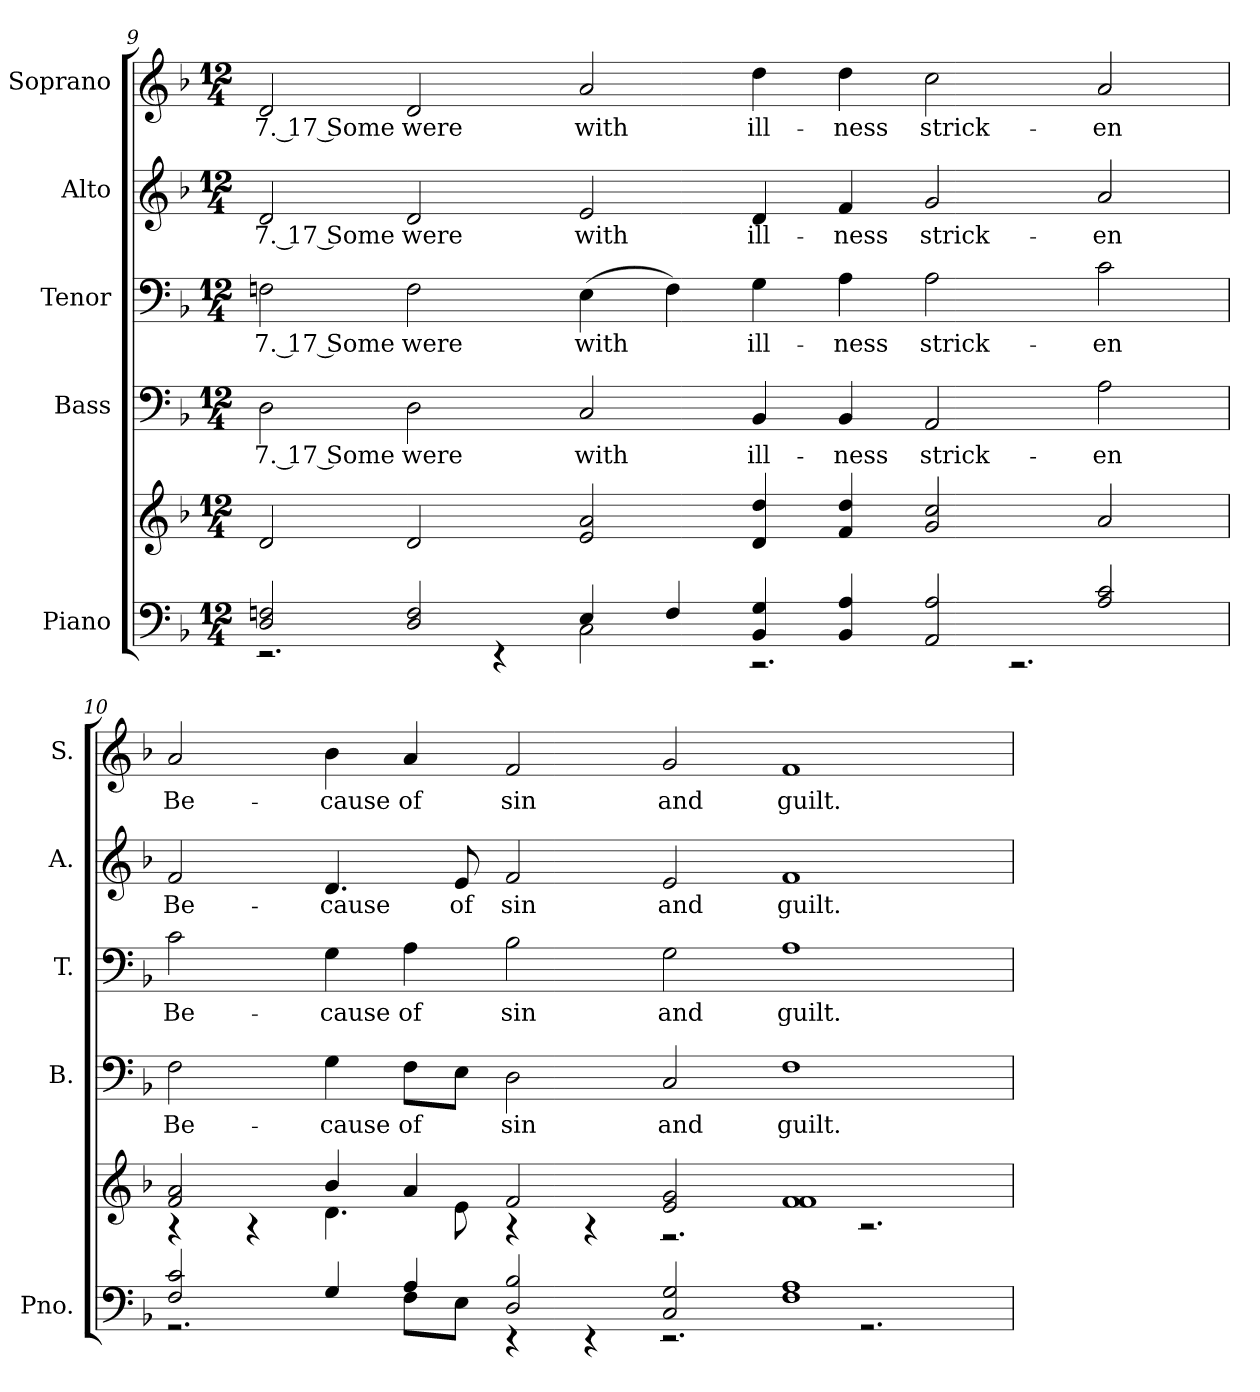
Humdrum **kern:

**kern	**kern	**kern	**text	**kern	**text	**kern	**text	**kern	**text
*part5	*part5	*part4	*part4	*part3	*part3	*part2	*part2	*part1	*part1
*staff6	*staff5	*staff4	*staff4	*staff3	*staff3	*staff2	*staff2	*staff1	*staff1
*I"Piano	*	*I"Bass	*	*I"Tenor	*	*I"Alto	*	*I"Soprano	*
*I'Pno.	*	*I'B.	*	*I'T.	*	*I'A.	*	*I'S.	*
!!LO:PB:g=z
*clefF4	*clefG2	*clefF4	*	*clefF4	*	*clefG2	*	*clefG2	*
*k[b-]	*k[b-]	*k[b-]	*	*k[b-]	*	*k[b-]	*	*k[b-]	*
*F:	*F:	*F:	*	*F:	*	*F:	*	*F:	*
*M12/4	*M12/4	*M12/4	*	*M12/4	*	*M12/4	*	*M12/4	*
=9	=9	=9	=9	=9	=9	=9	=9	=9	=9
*^	*	*	*	*	*	*	*	*	*
!	!	!	!	!LO:LY:b:color=#000000	!	!	!	!	!	!
!	!	!	!	!	!	!LO:LY:b:color=#000000	!	!	!	!
!	!	!	!	!	!	!	!	!LO:LY:b:color=#000000	!	!
!	!	!	!	!	!	!	!	!	!	!LO:LY:b:color=#000000
2Di/ 2Fni	2.r	2di/	2Di\	7. 17 Some	2Fni\	7. 17 Some	2di/	7. 17 Some	2di/	7. 17 Some
!	!	!	!	!LO:LY:b:color=#000000	!	!	!	!	!	!
!	!	!	!	!	!	!LO:LY:b:color=#000000	!	!	!	!
!	!	!	!	!	!	!	!	!LO:LY:b:color=#000000	!	!
!	!	!	!	!	!	!	!	!	!	!LO:LY:b:color=#000000
2Di/ 2Fi	.	2di/	2Di\	were	2Fi\	were	2di/	were	2di/	were
.	4r	.	.	.	.	.	.	.	.	.
!	!	!	!	!LO:LY:b:color=#000000	!	!	!	!	!	!
!	!	!	!	!	!	!LO:LY:b:color=#000000	!	!	!	!
!	!	!	!	!	!	!	!	!LO:LY:b:color=#000000	!	!
!	!	!	!	!	!	!	!	!	!	!LO:LY:b:color=#000000
4Ei/	2Ci\	2ei/ 2ai	2Ci/	with	(4Ei\	with	2ei/	with	2ai/	with
4Fi/	.	.	.	.	4Fi\)	.	.	.	.	.
!	!	!	!	!LO:LY:b:color=#000000	!	!	!	!	!	!
!	!	!	!	!	!	!LO:LY:b:color=#000000	!	!	!	!
!	!	!	!	!	!	!	!	!LO:LY:b:color=#000000	!	!
!	!	!	!	!	!	!	!	!	!	!LO:LY:b:color=#000000
4BB-i/ 4Gi	2.r	4di/ 4ddi	4BB-i/	ill-	4Gi\	ill-	4di/	ill-	4ddi\	ill-
!	!	!	!	!LO:LY:b:color=#000000	!	!	!	!	!	!
!	!	!	!	!	!	!LO:LY:b:color=#000000	!	!	!	!
!	!	!	!	!	!	!	!	!LO:LY:b:color=#000000	!	!
!	!	!	!	!	!	!	!	!	!	!LO:LY:b:color=#000000
4BB-i/ 4Ai	.	4fi/ 4ddi	4BB-i/	-ness	4Ai\	-ness	4fi/	-ness	4ddi\	-ness
!	!	!	!	!LO:LY:b:color=#000000	!	!	!	!	!	!
!	!	!	!	!	!	!LO:LY:b:color=#000000	!	!	!	!
!	!	!	!	!	!	!	!	!LO:LY:b:color=#000000	!	!
!	!	!	!	!	!	!	!	!	!	!LO:LY:b:color=#000000
2AAi/ 2Ai	.	2gi/ 2cci	2AAi/	strick-	2Ai\	strick-	2gi/	strick-	2cci\	strick-
.	2.r	.	.	.	.	.	.	.	.	.
!	!	!	!	!LO:LY:b:color=#000000	!	!	!	!	!	!
!	!	!	!	!	!	!LO:LY:b:color=#000000	!	!	!	!
!	!	!	!	!	!	!	!	!LO:LY:b:color=#000000	!	!
!	!	!	!	!	!	!	!	!	!	!LO:LY:b:color=#000000
2Ai/ 2ci	.	2ai/	2Ai\	-en	2ci\	-en	2ai/	-en	2ai/	-en
!!LO:PB:g=z
=10	=10	=10	=10	=10	=10	=10	=10	=10	=10	=10
*	*	*^	*	*	*	*	*	*	*	*
!	!	!	!	!	!LO:LY:b:color=#000000	!	!	!	!	!	!
!	!	!	!	!	!	!	!LO:LY:b:color=#000000	!	!	!	!
!	!	!	!	!	!	!	!	!	!LO:LY:b:color=#000000	!	!
!	!	!	!	!	!	!	!	!	!	!	!LO:LY:b:color=#000000
2Fi/ 2ci	2.r	2fi/ 2ai	4r	2Fi\	Be-	2ci\	Be-	2fi/	Be-	2ai/	Be-
.	.	.	4r	.	.	.	.	.	.	.	.
!	!	!	!	!	!LO:LY:b:color=#000000	!	!	!	!	!	!
!	!	!	!	!	!	!	!LO:LY:b:color=#000000	!	!	!	!
!	!	!	!	!	!	!	!	!	!LO:LY:b:color=#000000	!	!
!	!	!	!	!	!	!	!	!	!	!	!LO:LY:b:color=#000000
4Gi/	.	4b-i/	4.di\	4Gi\	-cause	4Gi\	-cause	4.di/	-cause	4b-i\	-cause
!	!	!	!	!	!LO:LY:b:color=#000000	!	!	!	!	!	!
!	!	!	!	!	!	!	!LO:LY:b:color=#000000	!	!	!	!
!	!	!	!	!	!	!	!	!	!	!	!LO:LY:b:color=#000000
4Ai/	8Fi\L	4ai/	.	8Fi\L	of	4Ai\	of	.	.	4ai/	of
!	!	!	!	!	!	!	!	!	!LO:LY:b:color=#000000	!	!
.	8Ei\J	.	8ei\	8Ei\J	.	.	.	8ei/	of	.	.
!	!	!	!	!	!LO:LY:b:color=#000000	!	!	!	!	!	!
!	!	!	!	!	!	!	!LO:LY:b:color=#000000	!	!	!	!
!	!	!	!	!	!	!	!	!	!LO:LY:b:color=#000000	!	!
!	!	!	!	!	!	!	!	!	!	!	!LO:LY:b:color=#000000
2Di/ 2B-i	4r	2fi/	4r	2Di\	sin	2B-i\	sin	2fi/	sin	2fi/	sin
.	4r	.	4r	.	.	.	.	.	.	.	.
!	!	!	!	!	!LO:LY:b:color=#000000	!	!	!	!	!	!
!	!	!	!	!	!	!	!LO:LY:b:color=#000000	!	!	!	!
!	!	!	!	!	!	!	!	!	!LO:LY:b:color=#000000	!	!
!	!	!	!	!	!	!	!	!	!	!	!LO:LY:b:color=#000000
2Ci/ 2Gi	2.r	2ei/ 2gi	2.r	2Ci/	and	2Gi\	and	2ei/	and	2gi/	and
!	!	!	!	!	!LO:LY:b:color=#000000	!	!	!	!	!	!
!	!	!	!	!	!	!	!LO:LY:b:color=#000000	!	!	!	!
!	!	!	!	!	!	!	!	!	!LO:LY:b:color=#000000	!	!
!	!	!	!	!	!	!	!	!	!	!	!LO:LY:b:color=#000000
1Fi 1Ai	.	1fi 1fi	.	1Fi	guilt.	1Ai	guilt.	1fi	guilt.	1fi	guilt.
.	2.r	.	2.r	.	.	.	.	.	.	.	.
*v	*v	*	*	*	*	*	*	*	*	*	*
*	*v	*v	*	*	*	*	*	*	*	*
=	=	=	=	=	=	=	=	=	=
*-	*-	*-	*-	*-	*-	*-	*-	*-	*-
